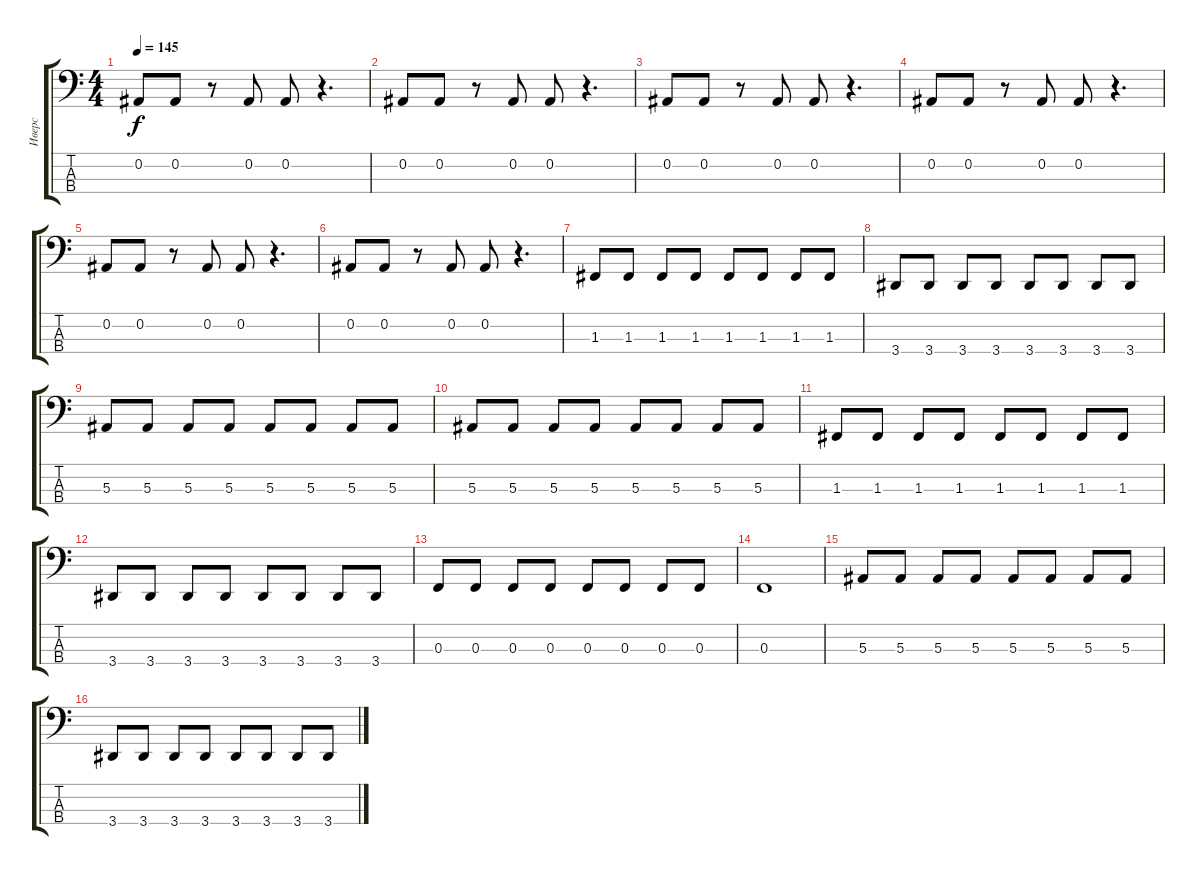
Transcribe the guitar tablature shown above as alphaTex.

\track ("Иверс" "Иверс") {instrument acousticbass}
\staff {score tabs}
\tuning (Eb2 Bb1 F1 C1) {hide}
\ts (4 4)
\tempo 145
\clef f4
\ks c
0.2.8{dy f} 0.2.8 r.8 0.2.8 0.2.8 r.4{d} |
0.2.8 0.2.8 r.8 0.2.8 0.2.8 r.4{d} |
0.2.8 0.2.8 r.8 0.2.8 0.2.8 r.4{d} |
0.2.8 0.2.8 r.8 0.2.8 0.2.8 r.4{d} |
0.2.8 0.2.8 r.8 0.2.8 0.2.8 r.4{d} |
0.2.8 0.2.8 r.8 0.2.8 0.2.8 r.4{d} |
1.3.8 1.3.8 1.3.8 1.3.8 1.3.8 1.3.8 1.3.8 1.3.8 |
3.4.8 3.4.8 3.4.8 3.4.8 3.4.8 3.4.8 3.4.8 3.4.8 |
5.3.8 5.3.8 5.3.8 5.3.8 5.3.8 5.3.8 5.3.8 5.3.8 |
5.3.8 5.3.8 5.3.8 5.3.8 5.3.8 5.3.8 5.3.8 5.3.8 |
1.3.8 1.3.8 1.3.8 1.3.8 1.3.8 1.3.8 1.3.8 1.3.8 |
3.4.8 3.4.8 3.4.8 3.4.8 3.4.8 3.4.8 3.4.8 3.4.8 |
0.3.8 0.3.8 0.3.8 0.3.8 0.3.8 0.3.8 0.3.8 0.3.8 |
0.3.1 |
5.3.8 5.3.8 5.3.8 5.3.8 5.3.8 5.3.8 5.3.8 5.3.8 |
3.4.8 3.4.8 3.4.8 3.4.8 3.4.8 3.4.8 3.4.8 3.4.8
